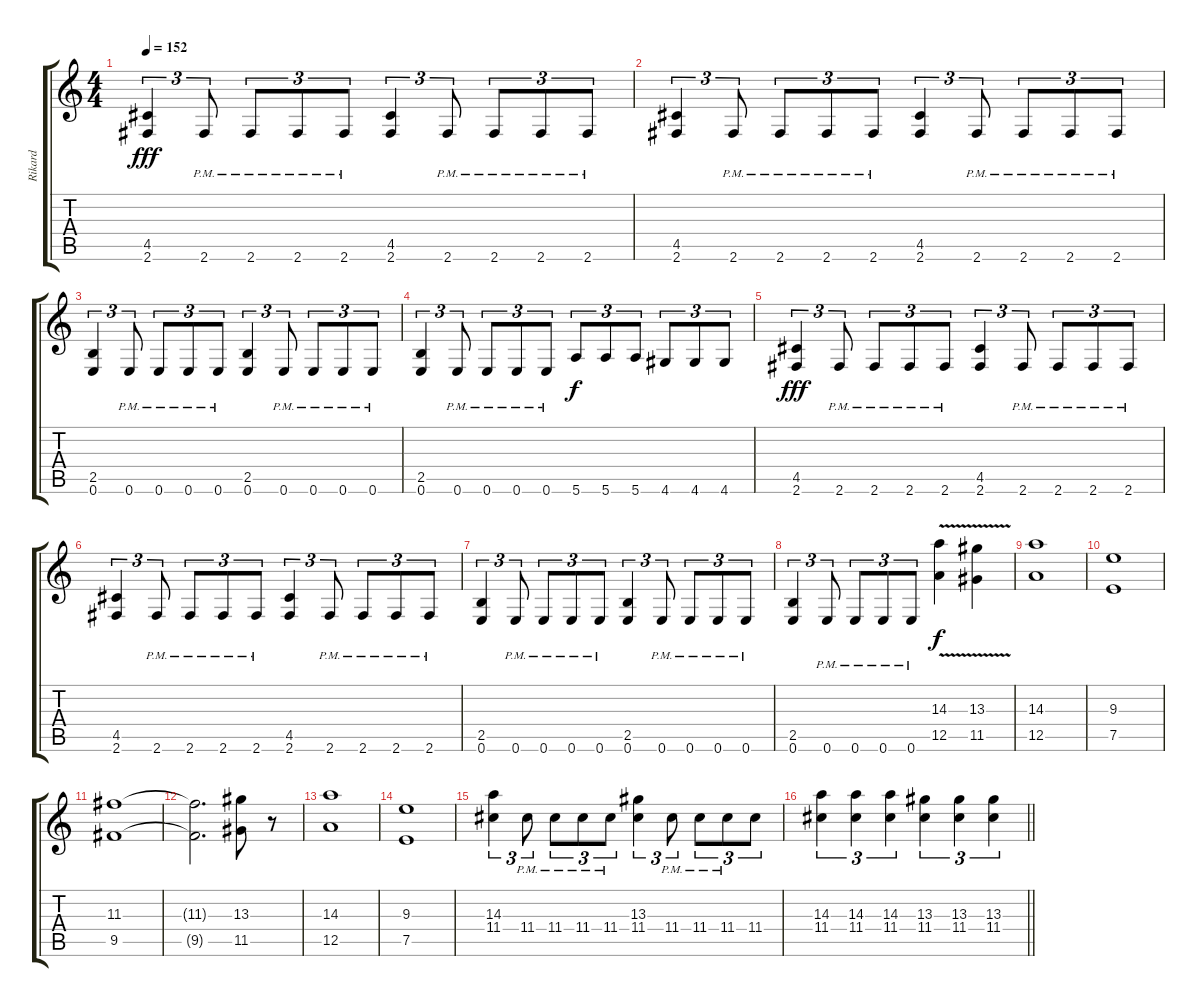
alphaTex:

\track ("Rikard" "Rikard") {instrument distortionguitar}
\staff {score tabs}
\tuning (E4 B3 G3 D3 A2 E2) {hide}
\ts (4 4)
\tempo 152
\clef g2
\ks c
(4.5 2.6).4{tu (3 2) dy fff} 2.6{pm}.8{tu (3 2)} 2.6{pm}.8{tu (3 2)} 2.6{pm}.8{tu (3 2)} 2.6{pm}.8{tu (3 2)} (4.5 2.6).4{tu (3 2)} 2.6{pm}.8{tu (3 2)} 2.6{pm}.8{tu (3 2)} 2.6{pm}.8{tu (3 2)} 2.6{pm}.8{tu (3 2)} |
(4.5 2.6).4{tu (3 2)} 2.6{pm}.8{tu (3 2)} 2.6{pm}.8{tu (3 2)} 2.6{pm}.8{tu (3 2)} 2.6{pm}.8{tu (3 2)} (4.5 2.6).4{tu (3 2)} 2.6{pm}.8{tu (3 2)} 2.6{pm}.8{tu (3 2)} 2.6{pm}.8{tu (3 2)} 2.6{pm}.8{tu (3 2)} |
(2.5 0.6).4{tu (3 2)} 0.6{pm}.8{tu (3 2)} 0.6{pm}.8{tu (3 2)} 0.6{pm}.8{tu (3 2)} 0.6{pm}.8{tu (3 2)} (2.5 0.6).4{tu (3 2)} 0.6{pm}.8{tu (3 2)} 0.6{pm}.8{tu (3 2)} 0.6{pm}.8{tu (3 2)} 0.6{pm}.8{tu (3 2)} |
(2.5 0.6).4{tu (3 2)} 0.6{pm}.8{tu (3 2)} 0.6{pm}.8{tu (3 2)} 0.6{pm}.8{tu (3 2)} 0.6{pm}.8{tu (3 2)} 5.6.8{tu (3 2) dy f} 5.6.8{tu (3 2)} 5.6.8{tu (3 2)} 4.6.8{tu (3 2)} 4.6.8{tu (3 2)} 4.6.8{tu (3 2)} |
(4.5 2.6).4{tu (3 2) dy fff} 2.6{pm}.8{tu (3 2)} 2.6{pm}.8{tu (3 2)} 2.6{pm}.8{tu (3 2)} 2.6{pm}.8{tu (3 2)} (4.5 2.6).4{tu (3 2)} 2.6{pm}.8{tu (3 2)} 2.6{pm}.8{tu (3 2)} 2.6{pm}.8{tu (3 2)} 2.6{pm}.8{tu (3 2)} |
(4.5 2.6).4{tu (3 2)} 2.6{pm}.8{tu (3 2)} 2.6{pm}.8{tu (3 2)} 2.6{pm}.8{tu (3 2)} 2.6{pm}.8{tu (3 2)} (4.5 2.6).4{tu (3 2)} 2.6{pm}.8{tu (3 2)} 2.6{pm}.8{tu (3 2)} 2.6{pm}.8{tu (3 2)} 2.6{pm}.8{tu (3 2)} |
(2.5 0.6).4{tu (3 2)} 0.6{pm}.8{tu (3 2)} 0.6{pm}.8{tu (3 2)} 0.6{pm}.8{tu (3 2)} 0.6{pm}.8{tu (3 2)} (2.5 0.6).4{tu (3 2)} 0.6{pm}.8{tu (3 2)} 0.6{pm}.8{tu (3 2)} 0.6{pm}.8{tu (3 2)} 0.6{pm}.8{tu (3 2)} |
(2.5 0.6).4{tu (3 2)} 0.6{pm}.8{tu (3 2)} 0.6{pm}.8{tu (3 2)} 0.6{pm}.8{tu (3 2)} 0.6{pm}.8{tu (3 2)} (14.3{v} 12.5).4{dy f} (13.3{v} 11.5).4 |
(14.3 12.5).1 |
(9.3 7.5).1 |
(11.3 9.5).1 |
(11.3{t} 9.5{t}).2{d} (13.3 11.5).8 r.8 |
(14.3 12.5).1 |
(9.3 7.5).1 |
(14.3 11.4).4{tu (3 2)} 11.4{pm}.8{tu (3 2)} 11.4{pm}.8{tu (3 2)} 11.4{pm}.8{tu (3 2)} 11.4{pm}.8{tu (3 2)} (13.3 11.4).4{tu (3 2)} 11.4{pm}.8{tu (3 2)} 11.4{pm}.8{tu (3 2)} 11.4{pm}.8{tu (3 2)} 11.4.8{tu (3 2)} |
\barLineRight lightlight
(14.3 11.4).4{tu (3 2)} (14.3 11.4).4{tu (3 2)} (14.3 11.4).4{tu (3 2)} (13.3 11.4).4{tu (3 2)} (13.3 11.4).4{tu (3 2)} (13.3 11.4).4{tu (3 2)}
